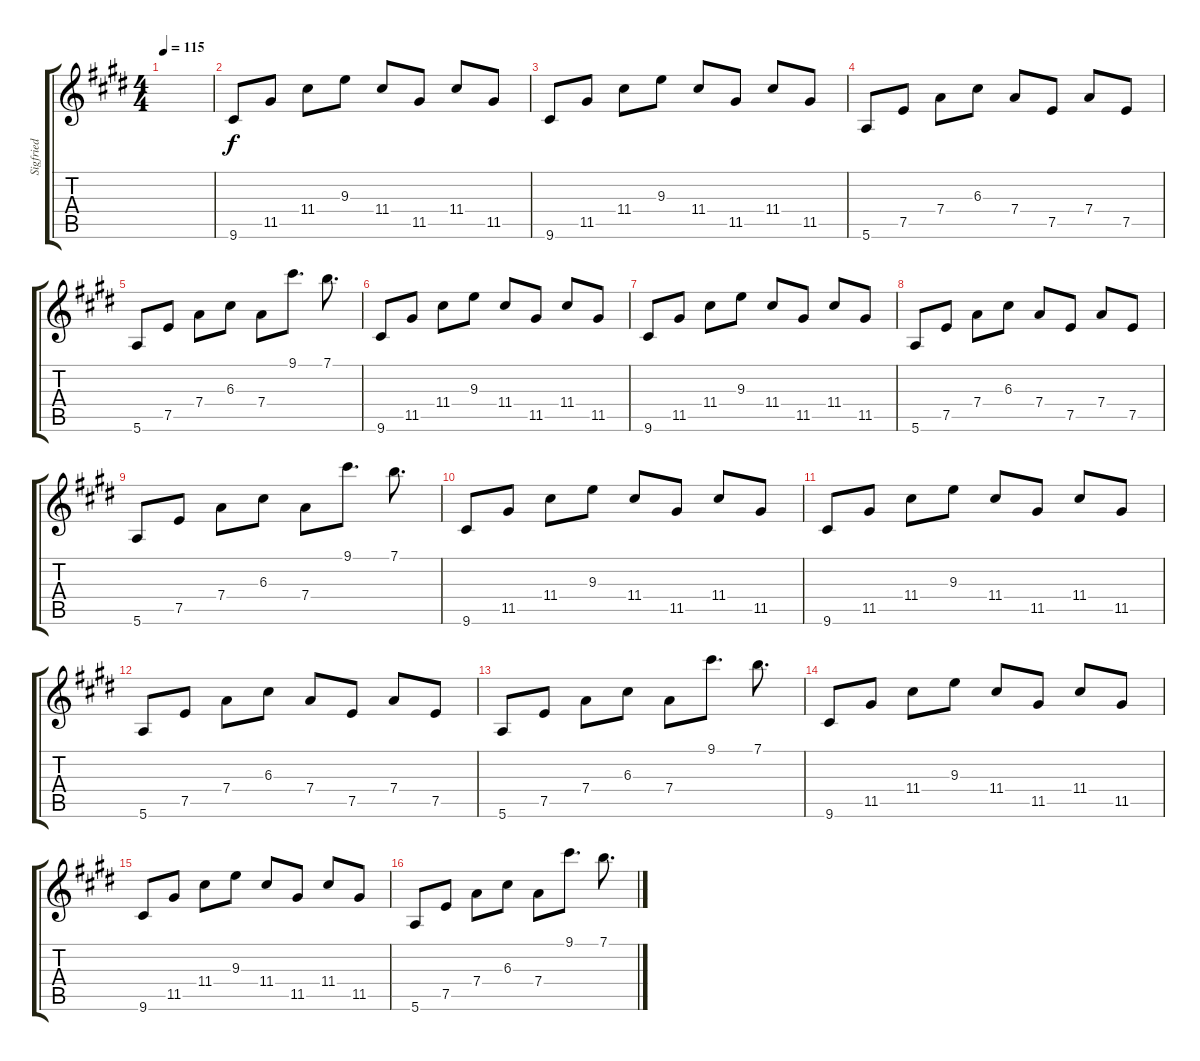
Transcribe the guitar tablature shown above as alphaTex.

\track ("Sigfried" "Sigfried") {instrument acousticguitarsteel}
\staff {score tabs}
\tuning (E4 B3 G3 D3 A2 E2) {hide}
\ts (4 4)
\tempo 115
\clef g2
\ks c#minor
|
9.6.8 11.5.8 11.4.8 9.3.8 11.4.8 11.5.8 11.4.8 11.5.8 |
9.6.8 11.5.8 11.4.8 9.3.8 11.4.8 11.5.8 11.4.8 11.5.8 |
5.6.8 7.5.8 7.4.8 6.3.8 7.4.8 7.5.8 7.4.8 7.5.8 |
5.6.8 7.5.8 7.4.8 6.3.8 7.4.8 9.1.8{d} 7.1.8{d} |
9.6.8 11.5.8 11.4.8 9.3.8 11.4.8 11.5.8 11.4.8 11.5.8 |
9.6.8 11.5.8 11.4.8 9.3.8 11.4.8 11.5.8 11.4.8 11.5.8 |
5.6.8 7.5.8 7.4.8 6.3.8 7.4.8 7.5.8 7.4.8 7.5.8 |
5.6.8 7.5.8 7.4.8 6.3.8 7.4.8 9.1.8{d} 7.1.8{d} |
9.6.8 11.5.8 11.4.8 9.3.8 11.4.8 11.5.8 11.4.8 11.5.8 |
9.6.8 11.5.8 11.4.8 9.3.8 11.4.8 11.5.8 11.4.8 11.5.8 |
5.6.8 7.5.8 7.4.8 6.3.8 7.4.8 7.5.8 7.4.8 7.5.8 |
5.6.8 7.5.8 7.4.8 6.3.8 7.4.8 9.1.8{d} 7.1.8{d} |
9.6.8 11.5.8 11.4.8 9.3.8 11.4.8 11.5.8 11.4.8 11.5.8 |
9.6.8 11.5.8 11.4.8 9.3.8 11.4.8 11.5.8 11.4.8 11.5.8 |
5.6.8 7.5.8 7.4.8 6.3.8 7.4.8 9.1.8{d} 7.1.8{d}
